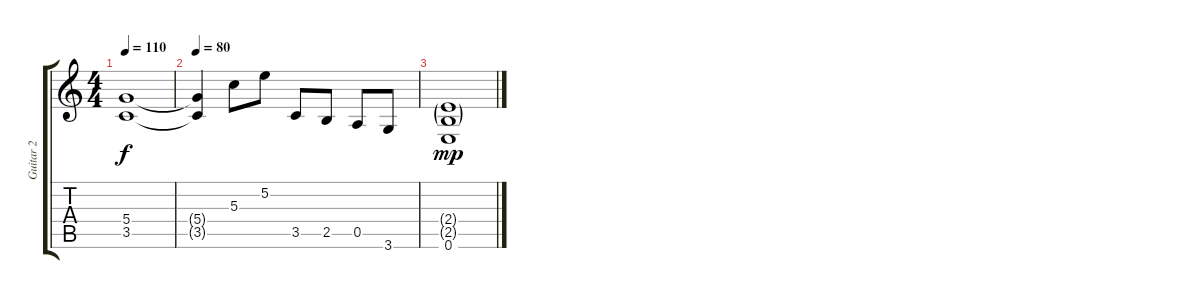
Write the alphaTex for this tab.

\track ("Guitar 2" "Guitar 2") {instrument electricguitarclean}
\staff {score tabs}
\tuning (E4 B3 G3 D3 A2 E2) {hide}
\ts (4 4)
\tempo 110
\clef g2
\ks c
(5.4 3.5).1{dy f} |
\tempo 80
(5.4{t} 3.5{t}).4 5.3.8 5.2.8 3.5.8 2.5.8 0.5.8 3.6.8 |
(2.4{g} 2.5{g} 0.6).1{dy mp}
